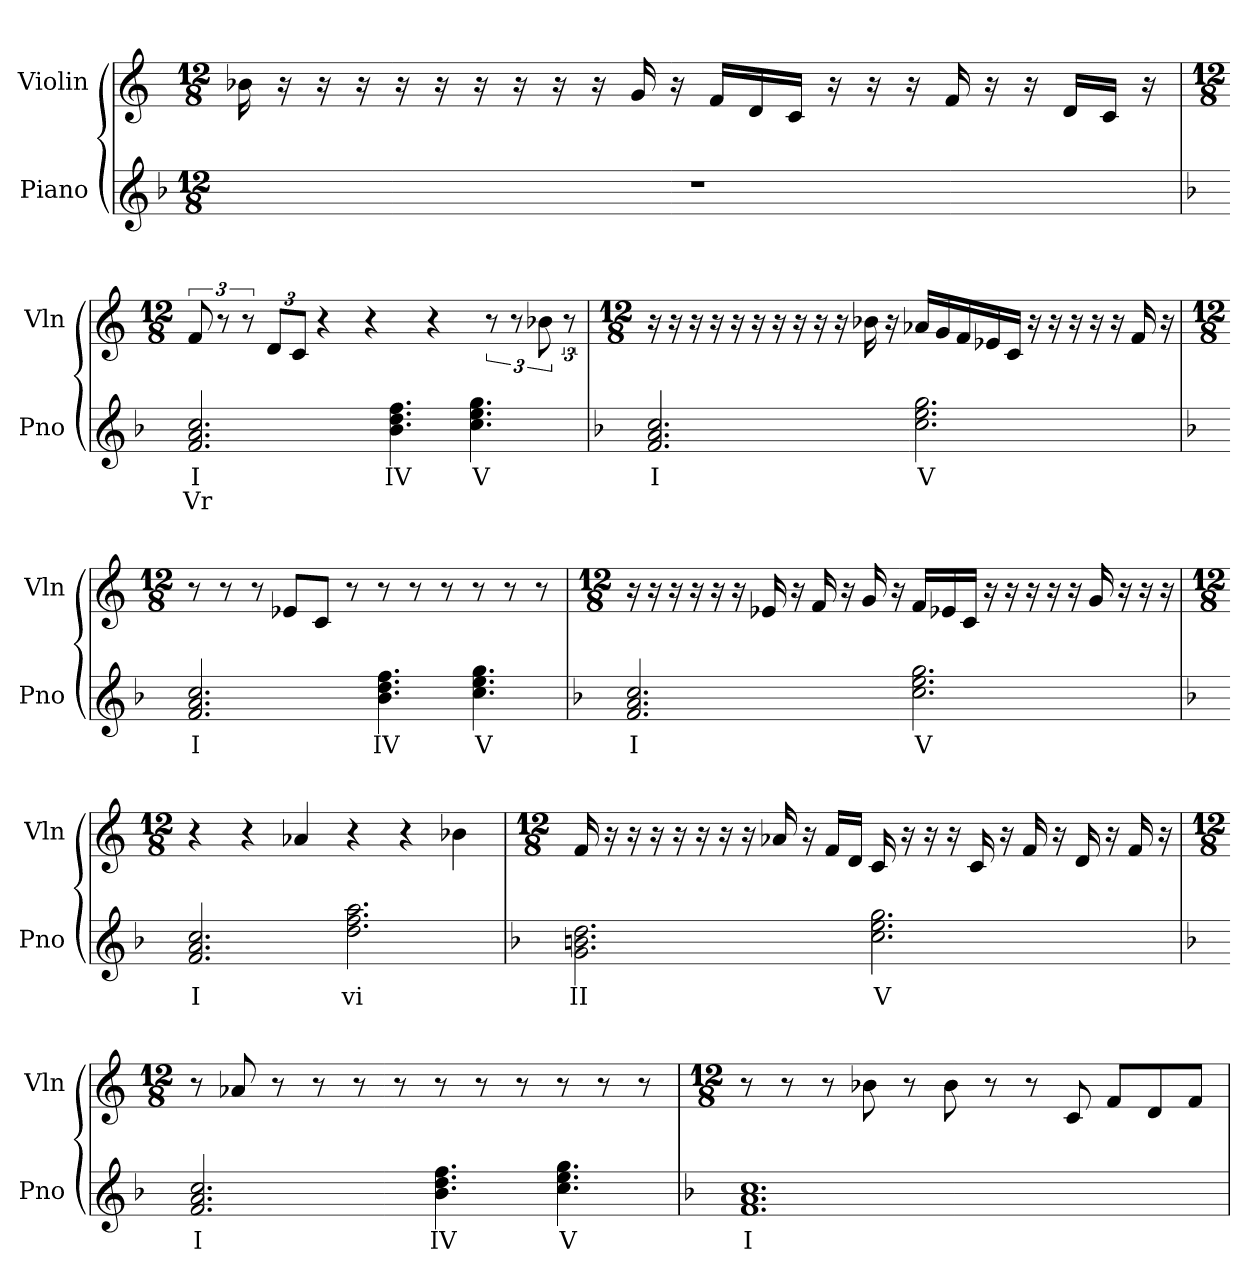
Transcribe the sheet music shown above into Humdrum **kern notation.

**kern	**text	**text	**kern
*part2	*part2	*part2	*part1
*staff2	*staff2	*staff2	*staff1
*I"Piano	*	*	*I"Violin
*I'Pno	*	*	*I'Vln
*k[b-]	*	*	*
*F:	*	*	*
*M12/8	*	*	*M12/8
=	=	=	=
1.r	.	.	16b-X
.	.	.	16r
.	.	.	16r
.	.	.	16r
.	.	.	16r
.	.	.	16r
.	.	.	16r
.	.	.	16r
.	.	.	16r
.	.	.	16r
.	.	.	16g
.	.	.	16r
.	.	.	16fLL
.	.	.	16d
.	.	.	16cJJ
.	.	.	16r
.	.	.	16r
.	.	.	16r
.	.	.	16f
.	.	.	16r
.	.	.	16r
.	.	.	16dLL
.	.	.	16cJJ
.	.	.	16r
=	=	=	=
*k[b-]	*	*	*
*F:	*	*	*
*	*	*	*M12/8
2.f 2.a 2.cc	I	Vr	12f
.	.	.	12r
.	.	.	12r
.	.	.	12dL
.	.	.	12cJ
.	.	.	4r
.	.	.	4r
4.b- 4.dd 4.ff	IV	.	.
.	.	.	4r
4.cc 4.ee 4.gg	V	.	.
.	.	.	12r
.	.	.	12r
.	.	.	12b-X
.	.	.	12r
=	=	=	=
*k[b-]	*	*	*
*F:	*	*	*
*	*	*	*M12/8
2.f 2.a 2.cc	I	.	16r
.	.	.	16r
.	.	.	16r
.	.	.	16r
.	.	.	16r
.	.	.	16r
.	.	.	16r
.	.	.	16r
.	.	.	16r
.	.	.	16r
.	.	.	16b-X
.	.	.	16r
2.cc 2.ee 2.gg	V	.	16a-XLL
.	.	.	16g
.	.	.	16f
.	.	.	16e-X
.	.	.	16cJJ
.	.	.	16r
.	.	.	16r
.	.	.	16r
.	.	.	16r
.	.	.	16r
.	.	.	16f
.	.	.	16r
=	=	=	=
*k[b-]	*	*	*
*F:	*	*	*
*	*	*	*M12/8
2.f 2.a 2.cc	I	.	8r
.	.	.	8r
.	.	.	8r
.	.	.	8e-XL
.	.	.	8cJ
.	.	.	8r
4.b- 4.dd 4.ff	IV	.	8r
.	.	.	8r
.	.	.	8r
4.cc 4.ee 4.gg	V	.	8r
.	.	.	8r
.	.	.	8r
=	=	=	=
*k[b-]	*	*	*
*F:	*	*	*
*	*	*	*M12/8
2.f 2.a 2.cc	I	.	16r
.	.	.	16r
.	.	.	16r
.	.	.	16r
.	.	.	16r
.	.	.	16r
.	.	.	16e-X
.	.	.	16r
.	.	.	16f
.	.	.	16r
.	.	.	16g
.	.	.	16r
2.cc 2.ee 2.gg	V	.	16fLL
.	.	.	16e-X
.	.	.	16cJJ
.	.	.	16r
.	.	.	16r
.	.	.	16r
.	.	.	16r
.	.	.	16r
.	.	.	16g
.	.	.	16r
.	.	.	16r
.	.	.	16r
=	=	=	=
*k[b-]	*	*	*
*F:	*	*	*
*	*	*	*M12/8
2.f 2.a 2.cc	I	.	4r
.	.	.	4r
.	.	.	4a-X
2.dd 2.ff 2.aa	vi	.	4r
.	.	.	4r
.	.	.	4b-X
=	=	=	=
*k[b-]	*	*	*
*F:	*	*	*
*	*	*	*M12/8
2.g 2.bn 2.dd	II	.	16f
.	.	.	16r
.	.	.	16r
.	.	.	16r
.	.	.	16r
.	.	.	16r
.	.	.	16r
.	.	.	16r
.	.	.	16a-X
.	.	.	16r
.	.	.	16fLL
.	.	.	16dJJ
2.cc 2.ee 2.gg	V	.	16c
.	.	.	16r
.	.	.	16r
.	.	.	16r
.	.	.	16c
.	.	.	16r
.	.	.	16f
.	.	.	16r
.	.	.	16d
.	.	.	16r
.	.	.	16f
.	.	.	16r
=	=	=	=
*k[b-]	*	*	*
*F:	*	*	*
*	*	*	*M12/8
2.f 2.a 2.cc	I	.	8r
.	.	.	8a-X
.	.	.	8r
.	.	.	8r
.	.	.	8r
.	.	.	8r
4.b- 4.dd 4.ff	IV	.	8r
.	.	.	8r
.	.	.	8r
4.cc 4.ee 4.gg	V	.	8r
.	.	.	8r
.	.	.	8r
=	=	=	=
*k[b-]	*	*	*
*F:	*	*	*
*	*	*	*M12/8
1.f 1.a 1.cc	I	.	8r
.	.	.	8r
.	.	.	8r
.	.	.	8b-X
.	.	.	8r
.	.	.	8b-
.	.	.	8r
.	.	.	8r
.	.	.	8c
.	.	.	8fL
.	.	.	8d
.	.	.	8fJ
=	=	=	=
*-	*-	*-	*-
